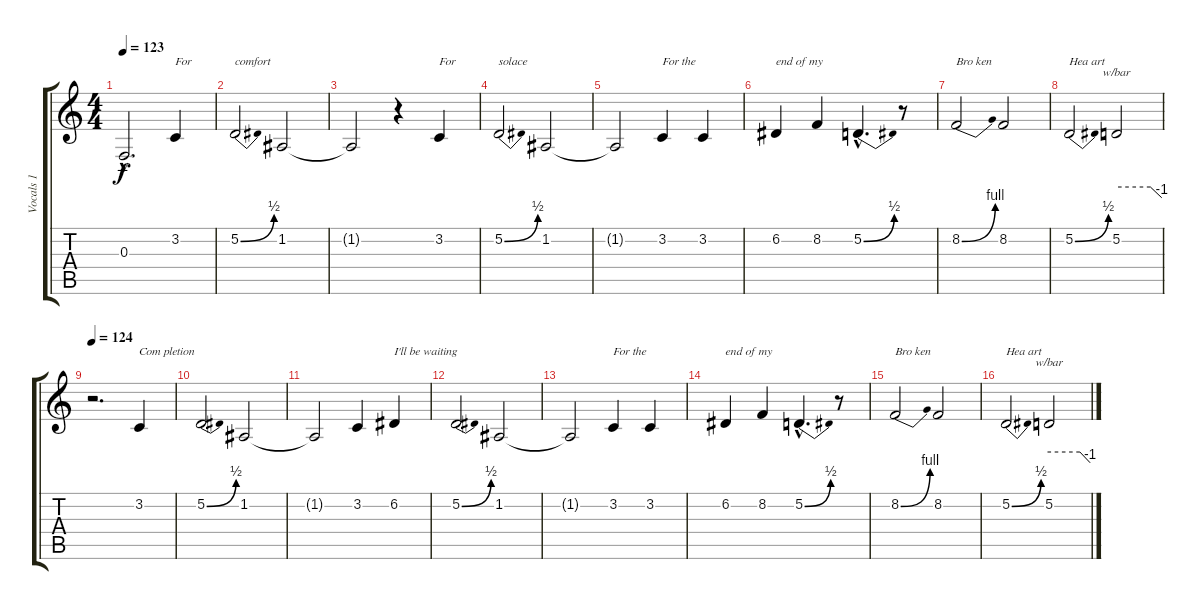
\track ("Vocals 1 " "Vocals 1 ") {instrument oboe}
\staff {score tabs}
\tuning (D4 A3 F3 C3 G2 C2) {hide}
\ts (4 4)
\tempo 123
\clef g2
\ks c
0.3{hac t}.2{d dy f} 3.2.4{txt "For"} |
5.2{be (bend 0 0 60 2)}.2{txt "comfort"} 1.2.2 |
1.2{t}.2 r.4 3.2.4{txt "For"} |
5.2{be (bend 0 0 60 2)}.2{txt "solace"} 1.2.2 |
1.2{t}.2 3.2.4{txt "For the"} 3.2.4 |
6.2.4{txt "end of my"} 8.2.4 5.2{be (bend 0 0 60 2) hac}.4{d} r.8 |
8.2{be (bend 0 0 60 4)}.2{txt "Bro ken"} 8.2.2 |
5.2{be (bend 0 0 60 2)}.2{txt "Hea art"} 5.2.2{tbe (custom default 0 0 45 0 60 -4)} |
\tempo 124
r.2{d} 3.2.4{txt "Com pletion"} |
5.2{be (bend 0 0 60 2)}.2 1.2.2 |
1.2{t}.2 3.2.4 6.2.4{txt "I'll be waiting"} |
5.2{be (bend 0 0 60 2)}.2 1.2.2 |
1.2{t}.2 3.2.4{txt "For the"} 3.2.4 |
6.2.4{txt "end of my"} 8.2.4 5.2{be (bend 0 0 60 2) hac}.4{d} r.8 |
8.2{be (bend 0 0 60 4)}.2{txt "Bro ken"} 8.2.2 |
5.2{be (bend 0 0 60 2)}.2{txt "Hea art"} 5.2.2{tbe (custom default 0 0 45 0 60 -4)}
